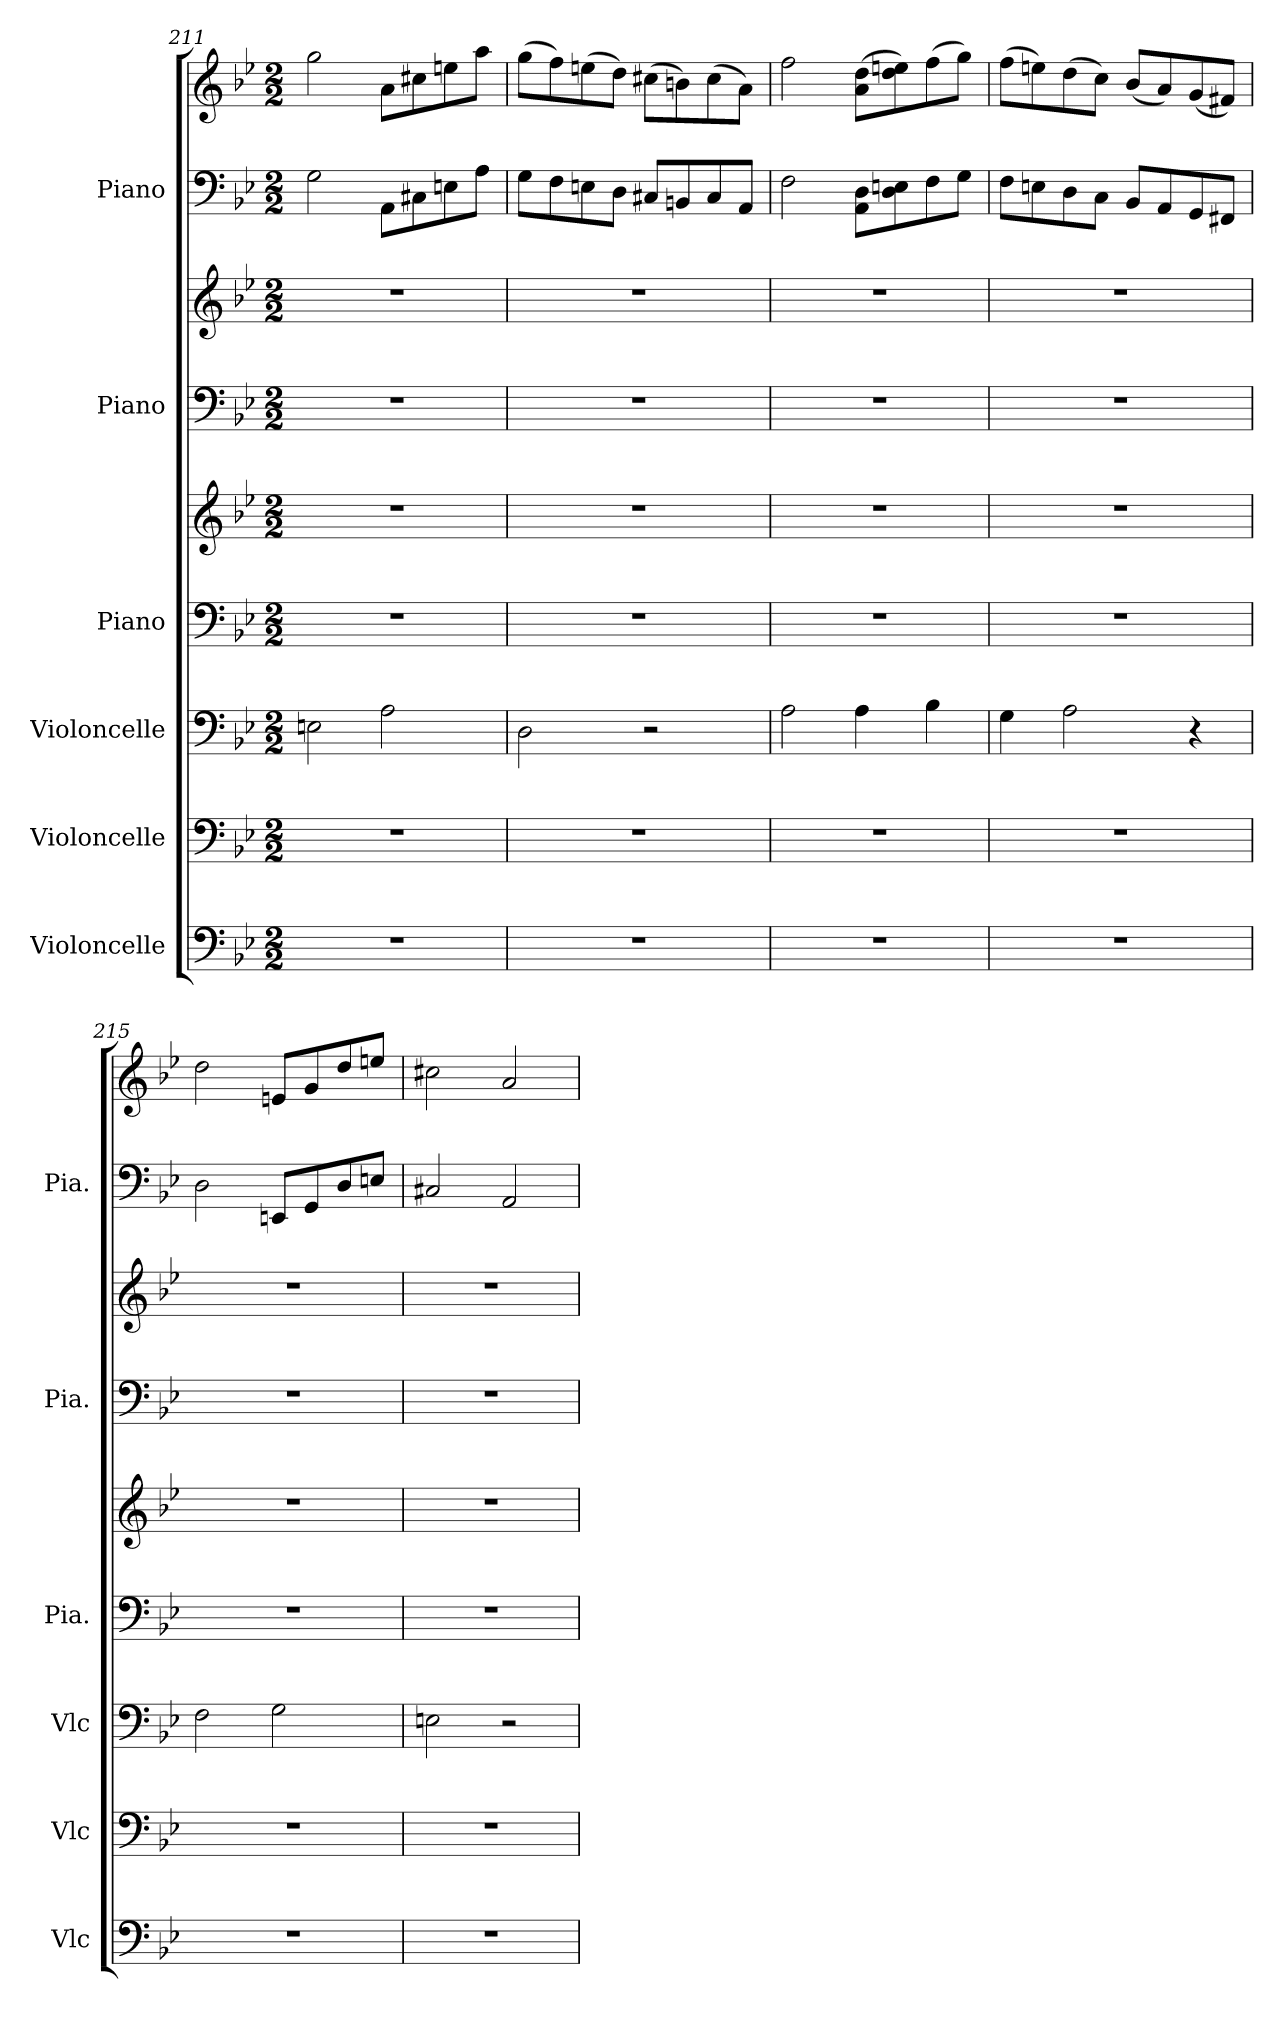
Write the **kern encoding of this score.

**kern	**kern	**kern	**kern	**kern	**kern	**kern	**kern	**kern
*part6	*part5	*part4	*part3	*part3	*part2	*part2	*part1	*part1
*staff9	*staff8	*staff7	*staff6	*staff5	*staff4	*staff3	*staff2	*staff1
*I"Violoncelle	*I"Violoncelle	*I"Violoncelle	*I"Piano	*	*I"Piano	*	*I"Piano	*
*I'Vlc	*I'Vlc	*I'Vlc	*I'Pia.	*	*I'Pia.	*	*I'Pia.	*
*clefF4	*clefF4	*clefF4	*clefF4	*clefG2	*clefF4	*clefG2	*clefF4	*clefG2
*k[b-e-]	*k[b-e-]	*k[b-e-]	*k[b-e-]	*k[b-e-]	*k[b-e-]	*k[b-e-]	*k[b-e-]	*k[b-e-]
*M2/2	*M2/2	*M2/2	*M2/2	*M2/2	*M2/2	*M2/2	*M2/2	*M2/2
=211	=211	=211	=211	=211	=211	=211	=211	=211
1r	1r	2En\	1r	1r	1r	1r	2G\	2gg\
.	.	2A\	.	.	.	.	8AA\L	8a\L
.	.	.	.	.	.	.	8C#X\	8cc#X\
.	.	.	.	.	.	.	8En\	8een\
.	.	.	.	.	.	.	8A\J	8aa\J
!!LO:PB:g=z
=212	=212	=212	=212	=212	=212	=212	=212	=212
1r	1r	2D\	1r	1r	1r	1r	8G\L	(>8gg\L
.	.	.	.	.	.	.	8F\	8ff\)
.	.	.	.	.	.	.	8En\	(>8een\
.	.	.	.	.	.	.	8D\J	8dd\J)
.	.	2r	.	.	.	.	8C#X/L	(>8cc#X\L
.	.	.	.	.	.	.	8BBn/	8bn\)
.	.	.	.	.	.	.	8C#/	(>8cc#\
.	.	.	.	.	.	.	8AA/J	8a\J)
=213	=213	=213	=213	=213	=213	=213	=213	=213
1r	1r	2A\	1r	1r	1r	1r	2F\	2ff\
.	.	4A\	.	.	.	.	8AA\ 8D\L	(>8a\ 8dd\L
.	.	.	.	.	.	.	8D\ 8En\	8dd\ 8een\)
.	.	4B-\	.	.	.	.	8F\	(>8ff\
.	.	.	.	.	.	.	8G\J	8gg\J)
=214	=214	=214	=214	=214	=214	=214	=214	=214
1r	1r	4G\	1r	1r	1r	1r	8F\L	(>8ff\L
.	.	.	.	.	.	.	8En\	8een\)
.	.	2A\	.	.	.	.	8D\	(>8dd\
.	.	.	.	.	.	.	8C\J	8cc\J)
.	.	.	.	.	.	.	8BB-/L	(<8b-/L
.	.	.	.	.	.	.	8AA/	8a/)
.	.	4r	.	.	.	.	8GG/	(<8g/
.	.	.	.	.	.	.	8FF#X/J	8f#X/J)
=215	=215	=215	=215	=215	=215	=215	=215	=215
1r	1r	2F\	1r	1r	1r	1r	2D\	2dd\
.	.	2G\	.	.	.	.	8EEn/L	8en/L
.	.	.	.	.	.	.	8GG/	8g/
.	.	.	.	.	.	.	8D/	8dd/
.	.	.	.	.	.	.	8En/J	8een/J
=216	=216	=216	=216	=216	=216	=216	=216	=216
1r	1r	2En\	1r	1r	1r	1r	2C#X/	2cc#X\
.	.	2r	.	.	.	.	2AA/	2a/
=	=	=	=	=	=	=	=	=
*-	*-	*-	*-	*-	*-	*-	*-	*-
